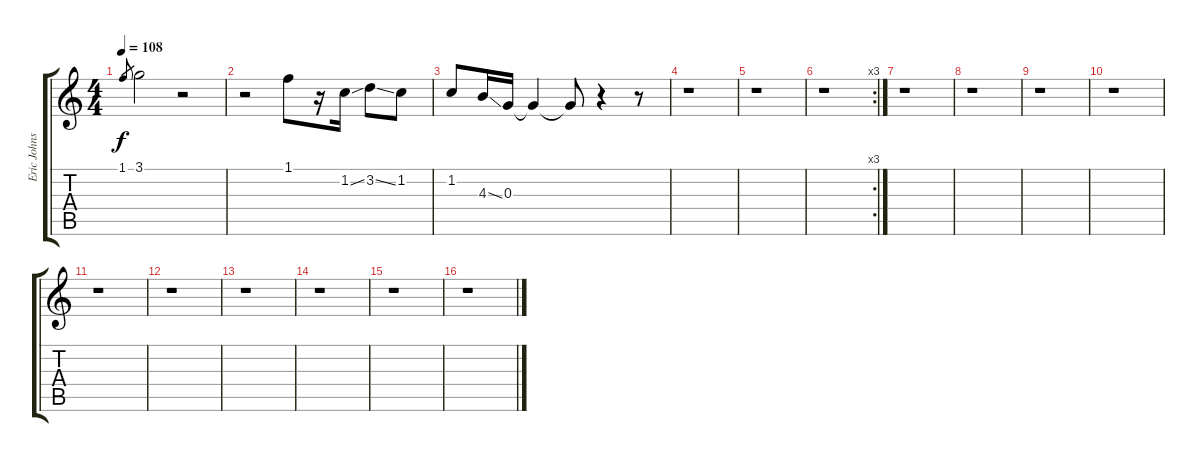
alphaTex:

\track ("Eric Johnson [Vol]" "Eric Johns") {instrument acousticguitarnylon}
\staff {score tabs}
\tuning (E4 B3 G3 D3 A2 E2) {hide}
\ts (4 4)
\tempo 108
\clef g2
\ks c
1.1.8{gr dy f} 3.1.2 r.2 |
r.2 1.1.8 r.16 1.2{ss}.16 3.2{ss}.8 1.2.8 |
1.2.8 4.3{ss}.16 0.3.16 0.3{t}.4 0.3{t}.8 r.4 r.8 |
r.1 |
r.1 |
\rc 3
r.1 |
r.1 |
r.1 |
r.1 |
r.1 |
r.1 |
r.1 |
r.1 |
r.1 |
r.1 |
r.1
